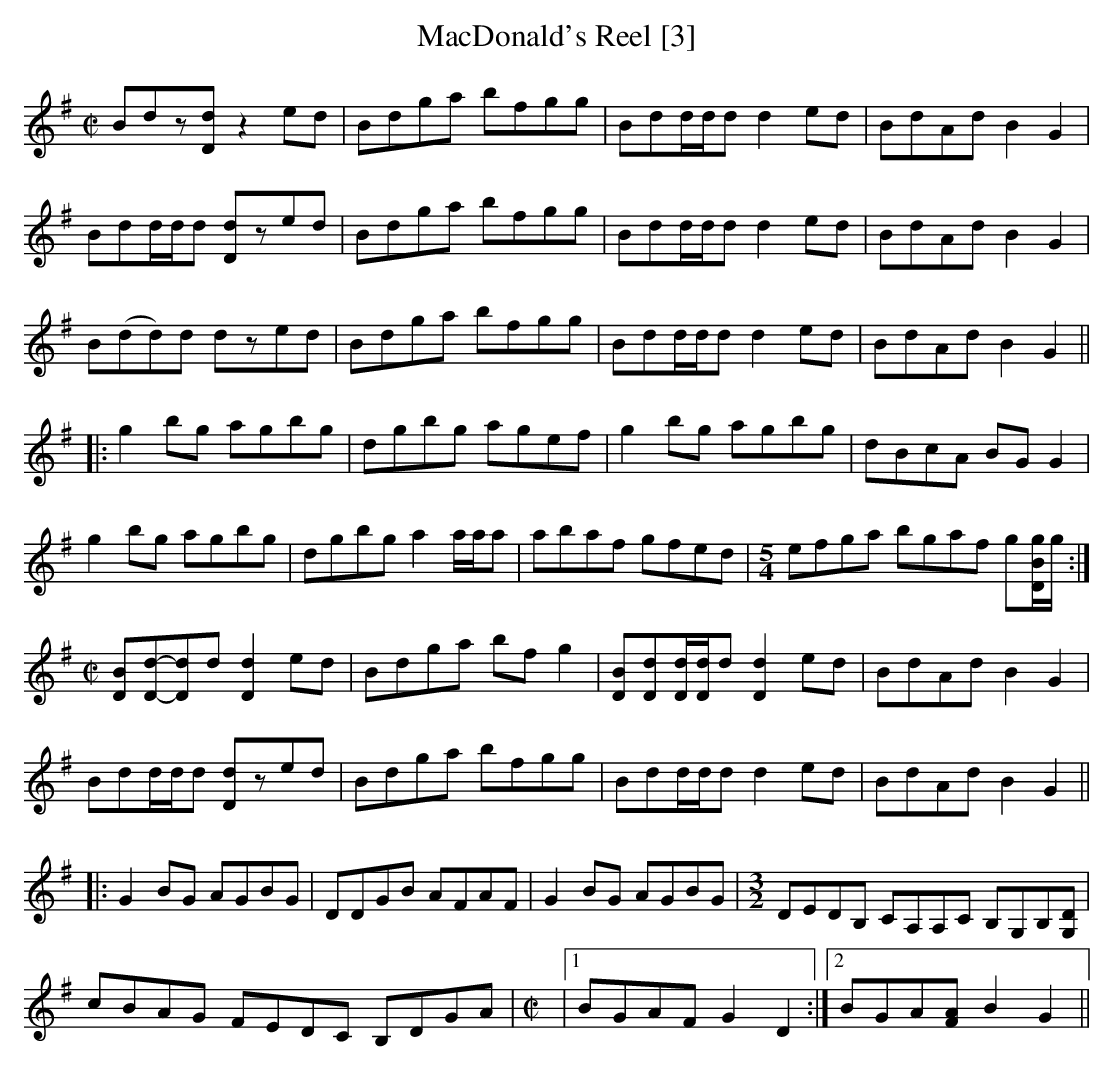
X:1
T:MacDonald's Reel [3]
M:C|
L:1/8
K:G
Bdz[Dd] z2ed|Bdga bfgg|Bdd/d/d d2ed|BdAd B2G2|
Bdd/d/d [Dd]zed|Bdga bfgg|Bdd/d/d d2ed|BdAd B2G2|
B(dd)d dzed|Bdga bfgg|Bdd/d/d d2ed|BdAd B2G2||
|:g2bg agbg|dgbg agef|g2bg agbg|dBcA BGG2|
g2bg agbg|dgbg a2 a/a/a|abaf gfed|[M:5/4]efga bgaf g[D/B/g/]g/:|
[M:C|][DB][Dd]-[Dd]d [D2d2]ed|Bdga bf g2|[DB][Dd][D/d/][D/d/]d [D2d2]ed|BdAd B2G2|
Bdd/d/d [Dd]zed|Bdga bfgg|Bdd/d/d d2ed|BdAd B2G2||
|:G2 BG AGBG|DDGB AFAF|G2BG AGBG|[M:3/2]DEDB, CA,A,C B,G,B,[G,D]|
[M:C|G2 BG AGBG|DEGB A2AB|[M:3/2]cBAG FEDC B,DGA|[M:C|]|1 BGAF G2D2:|2 BGA[FA] B2G2||
